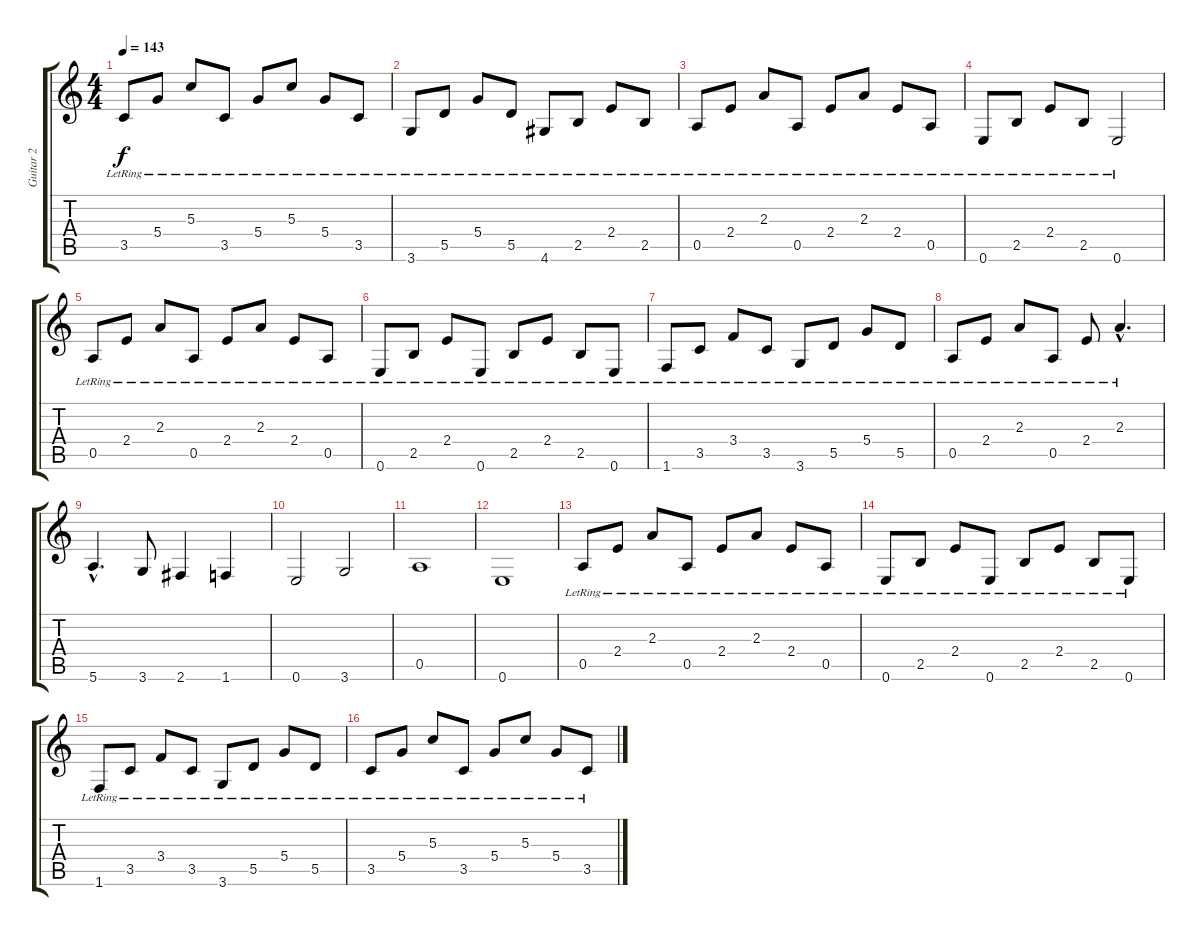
\track ("Guitar 2" "Guitar 2") {instrument acousticguitarnylon}
\staff {score tabs}
\tuning (E4 B3 G3 D3 A2 E2) {hide}
\ts (4 4)
\tempo 143
\clef g2
\ks c
3.5{lr}.8{dy f} 5.4{lr}.8 5.3{lr}.8 3.5{lr}.8 5.4{lr}.8 5.3{lr}.8 5.4{lr}.8 3.5{lr}.8 |
3.6{lr}.8 5.5{lr}.8 5.4{lr}.8 5.5{lr}.8 4.6{lr}.8 2.5{lr}.8 2.4{lr}.8 2.5{lr}.8 |
0.5{lr}.8 2.4{lr}.8 2.3{lr}.8 0.5{lr}.8 2.4{lr}.8 2.3{lr}.8 2.4{lr}.8 0.5{lr}.8 |
0.6{lr}.8 2.5{lr}.8 2.4{lr}.8 2.5{lr}.8 0.6{lr}.2 |
0.5{lr}.8 2.4{lr}.8 2.3{lr}.8 0.5{lr}.8 2.4{lr}.8 2.3{lr}.8 2.4{lr}.8 0.5{lr}.8 |
0.6{lr}.8 2.5{lr}.8 2.4{lr}.8 0.6{lr}.8 2.5{lr}.8 2.4{lr}.8 2.5{lr}.8 0.6{lr}.8 |
1.6{lr}.8 3.5{lr}.8 3.4{lr}.8 3.5{lr}.8 3.6{lr}.8 5.5{lr}.8 5.4{lr}.8 5.5{lr}.8 |
0.5{lr}.8 2.4{lr}.8 2.3{lr}.8 0.5{lr}.8 2.4{lr}.8 2.3{hac lr}.4{d} |
5.6{hac}.4{d} 3.6.8 2.6.4 1.6.4 |
0.6.2 3.6.2 |
0.5.1 |
0.6.1 |
0.5{lr}.8 2.4{lr}.8 2.3{lr}.8 0.5{lr}.8 2.4{lr}.8 2.3{lr}.8 2.4{lr}.8 0.5{lr}.8 |
0.6{lr}.8 2.5{lr}.8 2.4{lr}.8 0.6{lr}.8 2.5{lr}.8 2.4{lr}.8 2.5{lr}.8 0.6{lr}.8 |
1.6{lr}.8 3.5{lr}.8 3.4{lr}.8 3.5{lr}.8 3.6{lr}.8 5.5{lr}.8 5.4{lr}.8 5.5{lr}.8 |
3.5{lr}.8 5.4{lr}.8 5.3{lr}.8 3.5{lr}.8 5.4{lr}.8 5.3{lr}.8 5.4{lr}.8 3.5{lr}.8
